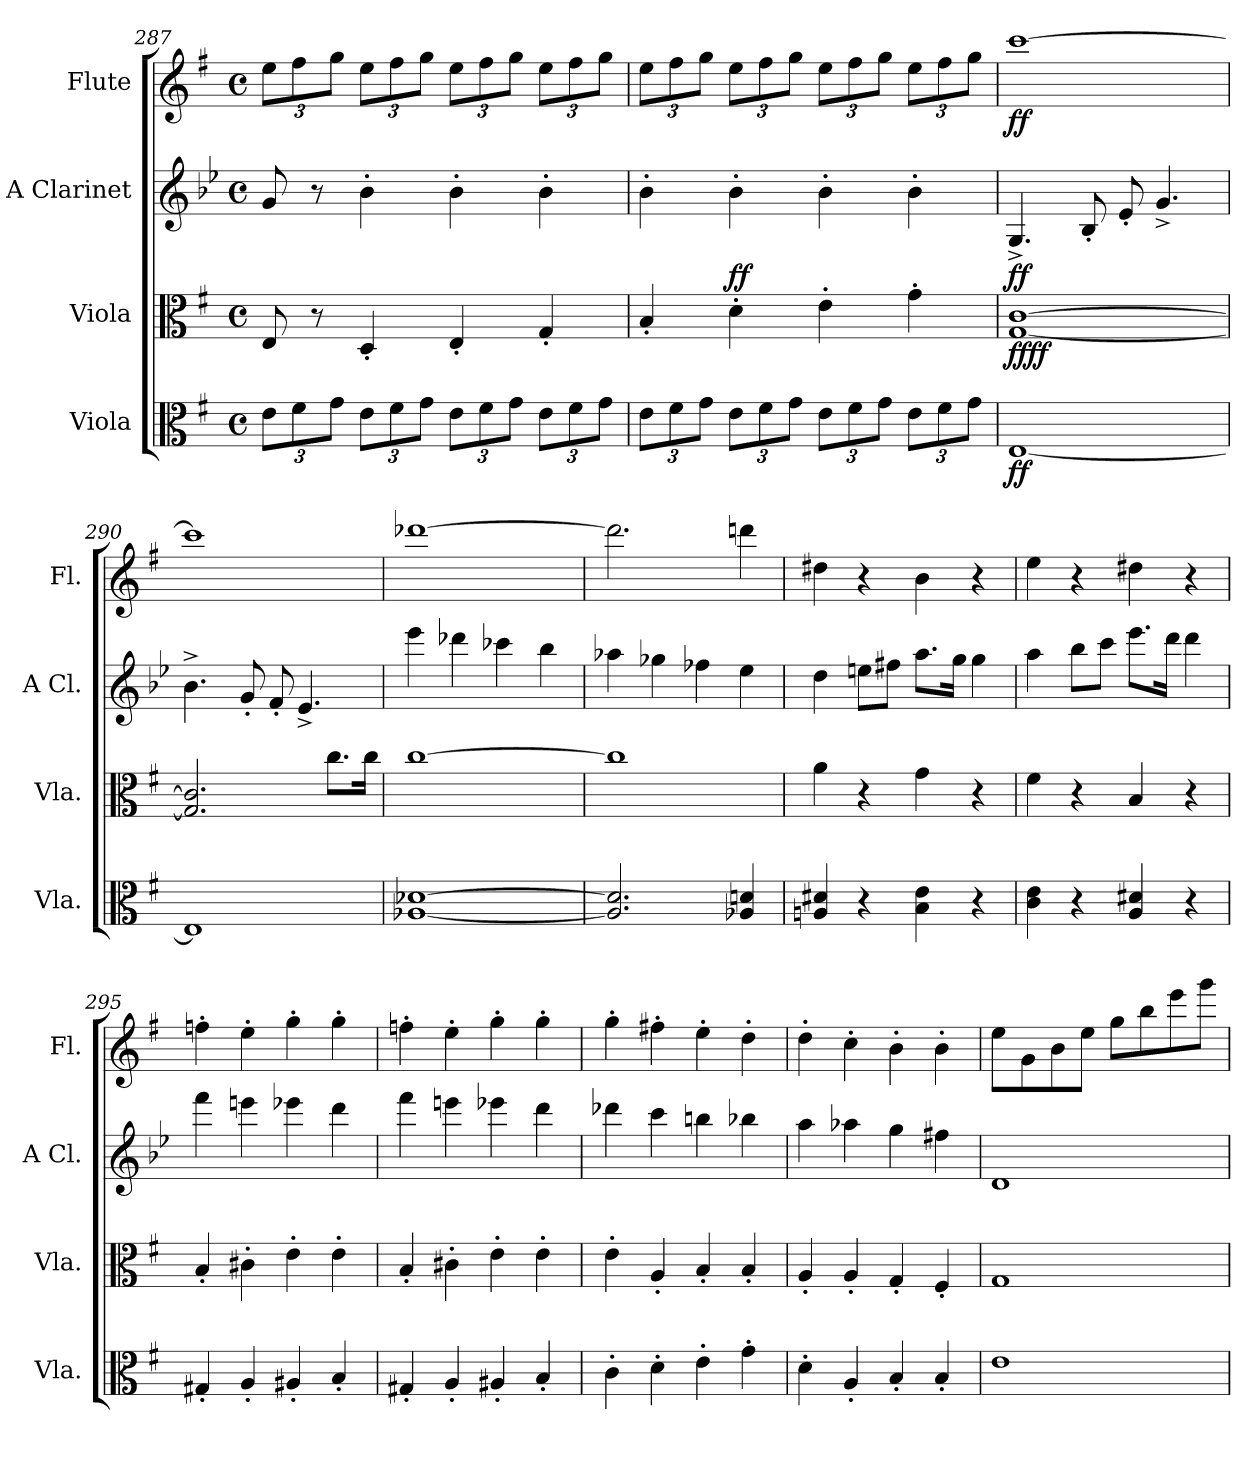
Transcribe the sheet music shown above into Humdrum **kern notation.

**kern	**dynam	**kern	**dynam	**kern	**dynam	**kern	**dynam
*part4	*part4	*part3	*part3	*part2	*part2	*part1	*part1
*staff4	*staff4	*staff3	*staff3	*staff2	*staff2	*staff1	*staff1
*I"Viola	*	*I"Viola	*	*I"A Clarinet	*	*I"Flute	*
*I'Vla.	*	*I'Vla.	*	*I'A Cl.	*	*I'Fl.	*
*clefC3	*	*clefC3	*	*clefG2	*	*clefG2	*
*	*	*	*	*ITrd2c3	*	*	*
*k[f#]	*	*k[f#]	*	*k[f#]	*	*k[f#]	*
*M4/4	*	*M4/4	*	*M4/4	*	*M4/4	*
*met(c)	*	*met(c)	*	*met(c)	*	*met(c)	*
*Xbrackettup	*	*	*	*	*	*Xbrackettup	*
=287	=287	=287	=287	=287	=287	=287	=287
12e\L	.	8E/	.	8e/	.	12ee\L	.
12f#\	.	.	.	.	.	12ff#\	.
.	.	8r	.	8r	.	.	.
12g\J	.	.	.	.	.	12gg\J	.
12e\L	.	4D'/	.	4g'\	.	12ee\L	.
12f#\	.	.	.	.	.	12ff#\	.
12g\J	.	.	.	.	.	12gg\J	.
12e\L	.	4E'/	.	4g'\	.	12ee\L	.
12f#\	.	.	.	.	.	12ff#\	.
12g\J	.	.	.	.	.	12gg\J	.
12e\L	.	4G'/	.	4g'\	.	12ee\L	.
12f#\	.	.	.	.	.	12ff#\	.
12g\J	.	.	.	.	.	12gg\J	.
=288	=288	=288	=288	=288	=288	=288	=288
12e\L	.	4B'/	.	4g'\	.	12ee\L	.
12f#\	.	.	.	.	.	12ff#\	.
12g\J	.	.	.	.	.	12gg\J	.
!	!	!	!	!	!LO:DY:b	!	!
12e\L	.	4d'\	.	4g'\	ff	12ee\L	.
12f#\	.	.	.	.	.	12ff#\	.
12g\J	.	.	.	.	.	12gg\J	.
12e\L	.	4e'\	.	4g'\	.	12ee\L	.
12f#\	.	.	.	.	.	12ff#\	.
12g\J	.	.	.	.	.	12gg\J	.
12e\L	.	4g'\	.	4g'\	.	12ee\L	.
12f#\	.	.	.	.	.	12ff#\	.
12g\J	.	.	.	.	.	12gg\J	.
=289	=289	=289	=289	=289	=289	=289	=289
!	!LO:DY:b	!	!LO:DY:b	!	!	!	!
!	!	!	!LO:DY:n=1:b	!	!LO:DY:b	!	!LO:DY:b
[1E	ff	[1G [1c	ff ff	4.E^/	ff	[1ccc	ff
.	.	.	.	8G'/	.	.	.
.	.	.	.	8c'/	.	.	.
.	.	.	.	4.e^/	.	.	.
!!LO:LB:g=z
=290	=290	=290	=290	=290	=290	=290	=290
1E]	.	2.G/] 2.c/]	.	4.g^\	.	1ccc]	.
.	.	.	.	8e'/	.	.	.
.	.	.	.	8d'/	.	.	.
.	.	.	.	4.c^/	.	.	.
.	.	8.cc\L	.	.	.	.	.
.	.	16cc\Jk	.	.	.	.	.
=291	=291	=291	=291	=291	=291	=291	=291
[1A-X [1d-X	.	[1cc	.	4ccc\	.	[1ddd-X	.
.	.	.	.	4bb-X\	.	.	.
.	.	.	.	4aa-X\	.	.	.
.	.	.	.	4gg\	.	.	.
=292	=292	=292	=292	=292	=292	=292	=292
2.A-/] 2.d-/]	.	1cc]	.	4ffn\	.	2.ddd-\]	.
.	.	.	.	4ee-X\	.	.	.
.	.	.	.	4dd-X\	.	.	.
4A-X/ 4dn/	.	.	.	4cc\	.	4dddn\	.
=293	=293	=293	=293	=293	=293	=293	=293
4An/ 4d#X/	.	4a\	.	4b\	.	4dd#X\	.
4r	.	4r	.	8cc#X\L	.	4r	.
.	.	.	.	8dd#X\J	.	.	.
4B\ 4e\	.	4g\	.	8.ff#\L	.	4b\	.
.	.	.	.	16ee\Jk	.	.	.
4r	.	4r	.	4ee\	.	4r	.
=294	=294	=294	=294	=294	=294	=294	=294
4c\ 4e\	.	4f#\	.	4ff#\	.	4ee\	.
4r	.	4r	.	8gg\L	.	4r	.
.	.	.	.	8aa\J	.	.	.
4A/ 4d#X/	.	4B/	.	8.ccc\L	.	4dd#X\	.
.	.	.	.	16bb\Jk	.	.	.
4r	.	4r	.	4bb\	.	4r	.
!!LO:PB:g=z
=295	=295	=295	=295	=295	=295	=295	=295
4G#X'/	.	4B'/	.	4ddd\	.	4ffn'\	.
4A'/	.	4c#X'\	.	4ccc#X\	.	4ee'\	.
4A#X'/	.	4e'\	.	4cccn\	.	4gg'\	.
4B'/	.	4e'\	.	4bb\	.	4gg'\	.
=296	=296	=296	=296	=296	=296	=296	=296
4G#X'/	.	4B'/	.	4ddd\	.	4ffn'\	.
4A'/	.	4c#X'\	.	4ccc#X\	.	4ee'\	.
4A#X'/	.	4e'\	.	4cccn\	.	4gg'\	.
4B'/	.	4e'\	.	4bb\	.	4gg'\	.
=297	=297	=297	=297	=297	=297	=297	=297
4c'\	.	4e'\	.	4bb-X\	.	4gg'\	.
4d'\	.	4A'/	.	4aa\	.	4ff#X'\	.
4e'\	.	4B'/	.	4gg#X\	.	4ee'\	.
4g'\	.	4B'/	.	4ggn\	.	4dd'\	.
=298	=298	=298	=298	=298	=298	=298	=298
4d'\	.	4A'/	.	4ff#\	.	4dd'\	.
4A'/	.	4A'/	.	4ffn\	.	4cc'\	.
4B'/	.	4G'/	.	4ee\	.	4b'\	.
4B'/	.	4F#'/	.	4dd#X\	.	4b'\	.
=299	=299	=299	=299	=299	=299	=299	=299
1e	.	1G	.	1B	.	8ee\L	.
.	.	.	.	.	.	8g\	.
.	.	.	.	.	.	8b\	.
.	.	.	.	.	.	8ee\J	.
.	.	.	.	.	.	8gg\L	.
.	.	.	.	.	.	8bb\	.
.	.	.	.	.	.	8eee\	.
.	.	.	.	.	.	8ggg\J	.
=	=	=	=	=	=	=	=
*-	*-	*-	*-	*-	*-	*-	*-
